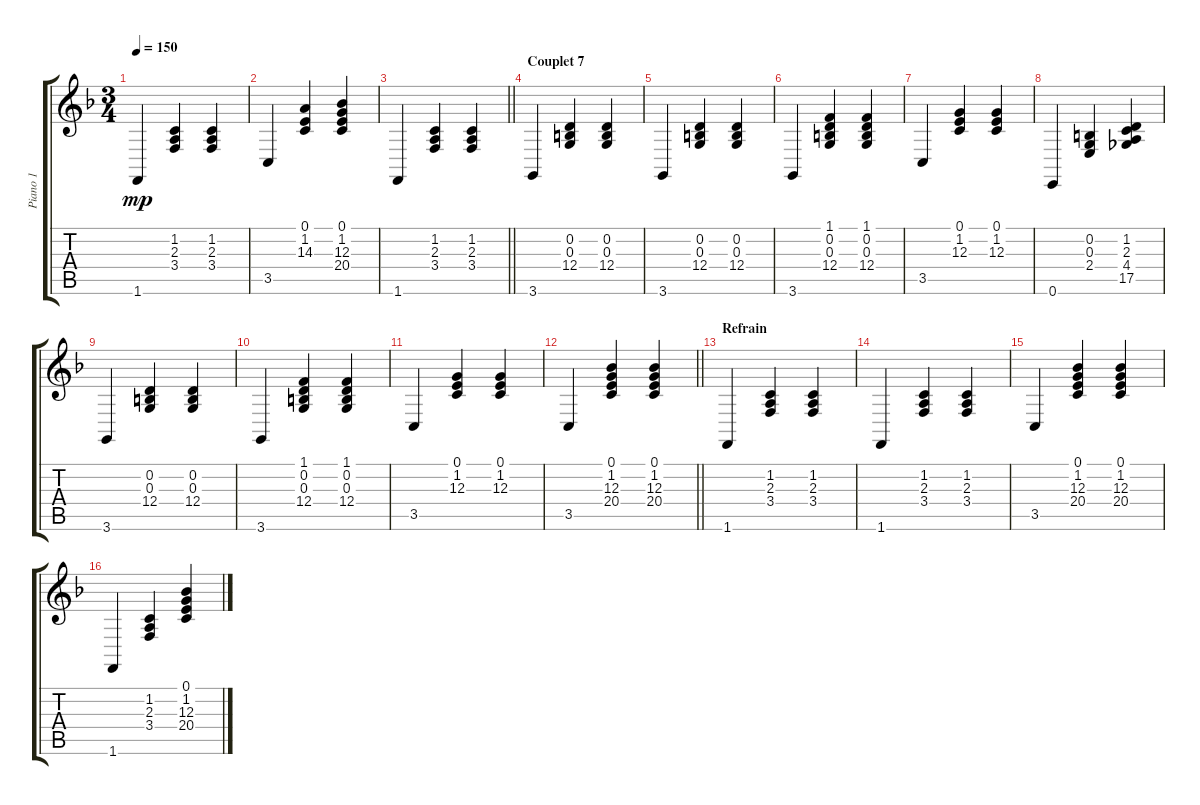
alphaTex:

\track ("Piano 1" "Piano 1") {instrument acousticgrandpiano}
\staff {score tabs}
\tuning (E4 B3 G3 D3 A2 E2) {hide}
\ts (3 4)
\tempo 150
\clef g2
\ks f
1.6.4{dy mp} (1.2 2.3 3.4).4 (1.2 2.3 3.4).4 |
3.5.4 (0.1 1.2 14.3).4 (0.1 1.2 12.3 20.4).4 |
\barLineRight lightlight
1.6.4 (1.2 2.3 3.4).4 (1.2 2.3 3.4).4 |
\section ("" "Couplet 7")
3.6.4 (0.2 0.3 12.4).4 (0.2 0.3 12.4).4 |
3.6.4 (0.2 0.3 12.4).4 (0.2 0.3 12.4).4 |
3.6.4 (1.1 0.2 0.3 12.4).4 (1.1 0.2 0.3 12.4).4 |
3.5.4 (0.1 1.2 12.3).4 (0.1 1.2 12.3).4 |
0.6.4 (0.2 0.3 2.4).4 (1.2 2.3 4.4 17.5).4 |
3.6.4 (0.2 0.3 12.4).4 (0.2 0.3 12.4).4 |
3.6.4 (1.1 0.2 0.3 12.4).4 (1.1 0.2 0.3 12.4).4 |
3.5.4 (0.1 1.2 12.3).4 (0.1 1.2 12.3).4 |
\barLineRight lightlight
3.5.4 (0.1 1.2 12.3 20.4).4 (0.1 1.2 12.3 20.4).4 |
\section ("" "Refrain")
1.6.4 (1.2 2.3 3.4).4 (1.2 2.3 3.4).4 |
1.6.4 (1.2 2.3 3.4).4 (1.2 2.3 3.4).4 |
3.5.4 (0.1 1.2 12.3 20.4).4 (0.1 1.2 12.3 20.4).4 |
1.6.4 (1.2 2.3 3.4).4 (0.1 1.2 12.3 20.4).4
